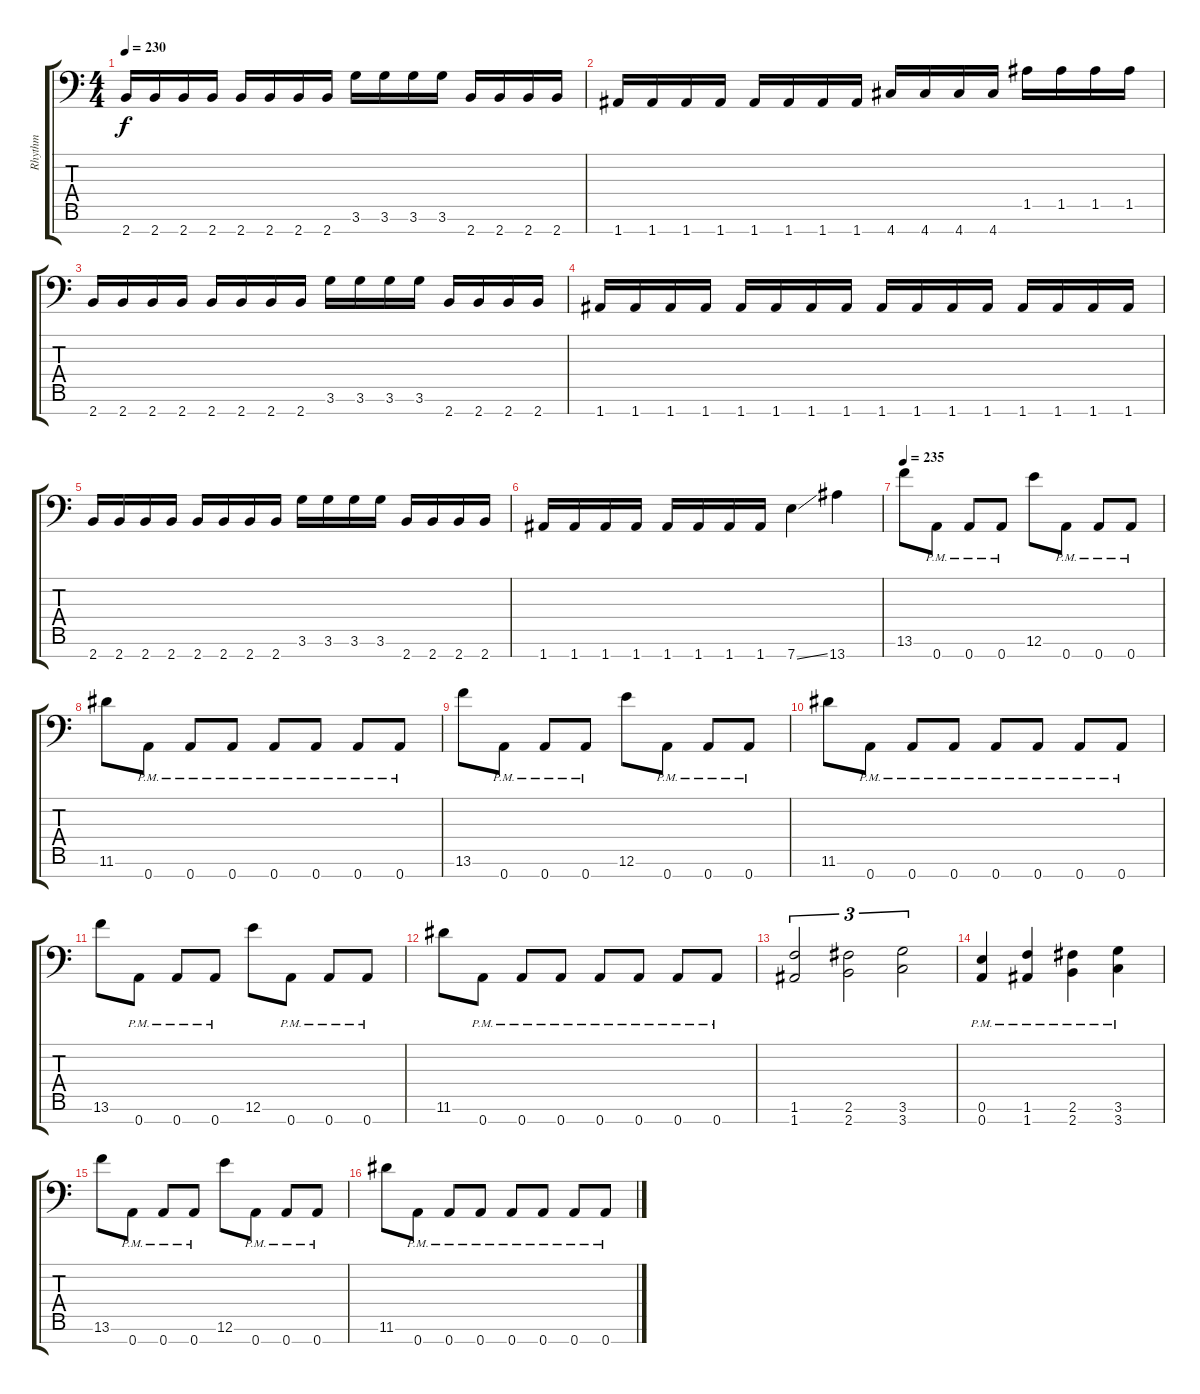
\track ("Rhythm" "Rhythm") {instrument overdrivenguitar}
\staff {score tabs}
\tuning (E4 B3 G3 D3 A2 E2 A1) {hide}
\ts (4 4)
\tempo 230
\clef f4
\ks c
2.7.16{dy f} 2.7.16 2.7.16 2.7.16 2.7.16 2.7.16 2.7.16 2.7.16 3.6.16 3.6.16 3.6.16 3.6.16 2.7.16 2.7.16 2.7.16 2.7.16 |
1.7.16 1.7.16 1.7.16 1.7.16 1.7.16 1.7.16 1.7.16 1.7.16 4.7.16 4.7.16 4.7.16 4.7.16 1.5.16 1.5.16 1.5.16 1.5.16 |
2.7.16 2.7.16 2.7.16 2.7.16 2.7.16 2.7.16 2.7.16 2.7.16 3.6.16 3.6.16 3.6.16 3.6.16 2.7.16 2.7.16 2.7.16 2.7.16 |
1.7.16 1.7.16 1.7.16 1.7.16 1.7.16 1.7.16 1.7.16 1.7.16 1.7.16 1.7.16 1.7.16 1.7.16 1.7.16 1.7.16 1.7.16 1.7.16 |
2.7.16 2.7.16 2.7.16 2.7.16 2.7.16 2.7.16 2.7.16 2.7.16 3.6.16 3.6.16 3.6.16 3.6.16 2.7.16 2.7.16 2.7.16 2.7.16 |
1.7.16 1.7.16 1.7.16 1.7.16 1.7.16 1.7.16 1.7.16 1.7.16 7.7{ss}.4 13.7.4 |
\tempo 235
13.6.8 0.7{pm}.8 0.7{pm}.8 0.7{pm}.8 12.6.8 0.7{pm}.8 0.7{pm}.8 0.7{pm}.8 |
11.6.8 0.7{pm}.8 0.7{pm}.8 0.7{pm}.8 0.7{pm}.8 0.7{pm}.8 0.7{pm}.8 0.7{pm}.8 |
13.6.8 0.7{pm}.8 0.7{pm}.8 0.7{pm}.8 12.6.8 0.7{pm}.8 0.7{pm}.8 0.7{pm}.8 |
11.6.8 0.7{pm}.8 0.7{pm}.8 0.7{pm}.8 0.7{pm}.8 0.7{pm}.8 0.7{pm}.8 0.7{pm}.8 |
13.6.8 0.7{pm}.8 0.7{pm}.8 0.7{pm}.8 12.6.8 0.7{pm}.8 0.7{pm}.8 0.7{pm}.8 |
11.6.8 0.7{pm}.8 0.7{pm}.8 0.7{pm}.8 0.7{pm}.8 0.7{pm}.8 0.7{pm}.8 0.7{pm}.8 |
(1.6 1.7).2{tu (3 2)} (2.6 2.7).2{tu (3 2)} (3.6 3.7).2{tu (3 2)} |
(0.6{pm} 0.7{pm}).4 (1.6{pm} 1.7{pm}).4 (2.6{pm} 2.7{pm}).4 (3.6{pm} 3.7{pm}).4 |
13.6.8 0.7{pm}.8 0.7{pm}.8 0.7{pm}.8 12.6.8 0.7{pm}.8 0.7{pm}.8 0.7{pm}.8 |
11.6.8 0.7{pm}.8 0.7{pm}.8 0.7{pm}.8 0.7{pm}.8 0.7{pm}.8 0.7{pm}.8 0.7{pm}.8
